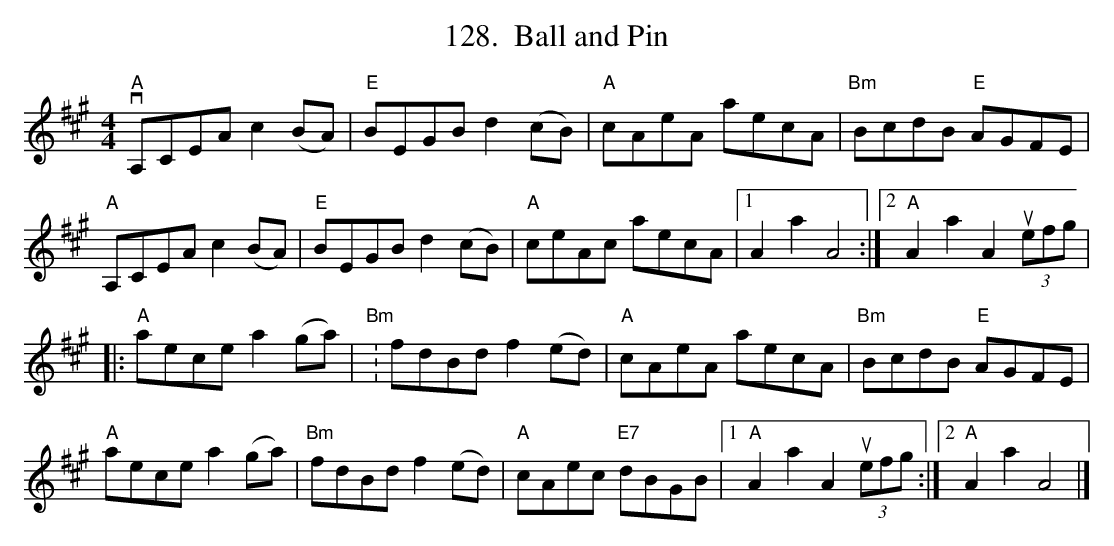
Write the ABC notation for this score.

X:1
T:Ball and Pin
M:4/4
L:1/8
K:A
"A"vA,CEA c2(BA)|"E"BEGB d2(cB)|"A"cAeA aecA|"Bm"BcdB "E"AGFE|
"A"A,CEA c2(BA)|"E"BEGB d2(cB)|"A"ceAc aecA|1A2a2A4:|2"A"A2a2A2u(3efg|
|:"A"aecea2(ga)|"Bm":fdBdf2(ed)|"A"cAeA aecA|"Bm"BcdB "E"AGFE|
"A"aece a2(ga)|"Bm"fdBdf2(ed)|"A"cAec "E7"dBGB|1"A"A2a2A2u(3efg:|2"A"A2a2A4|]
